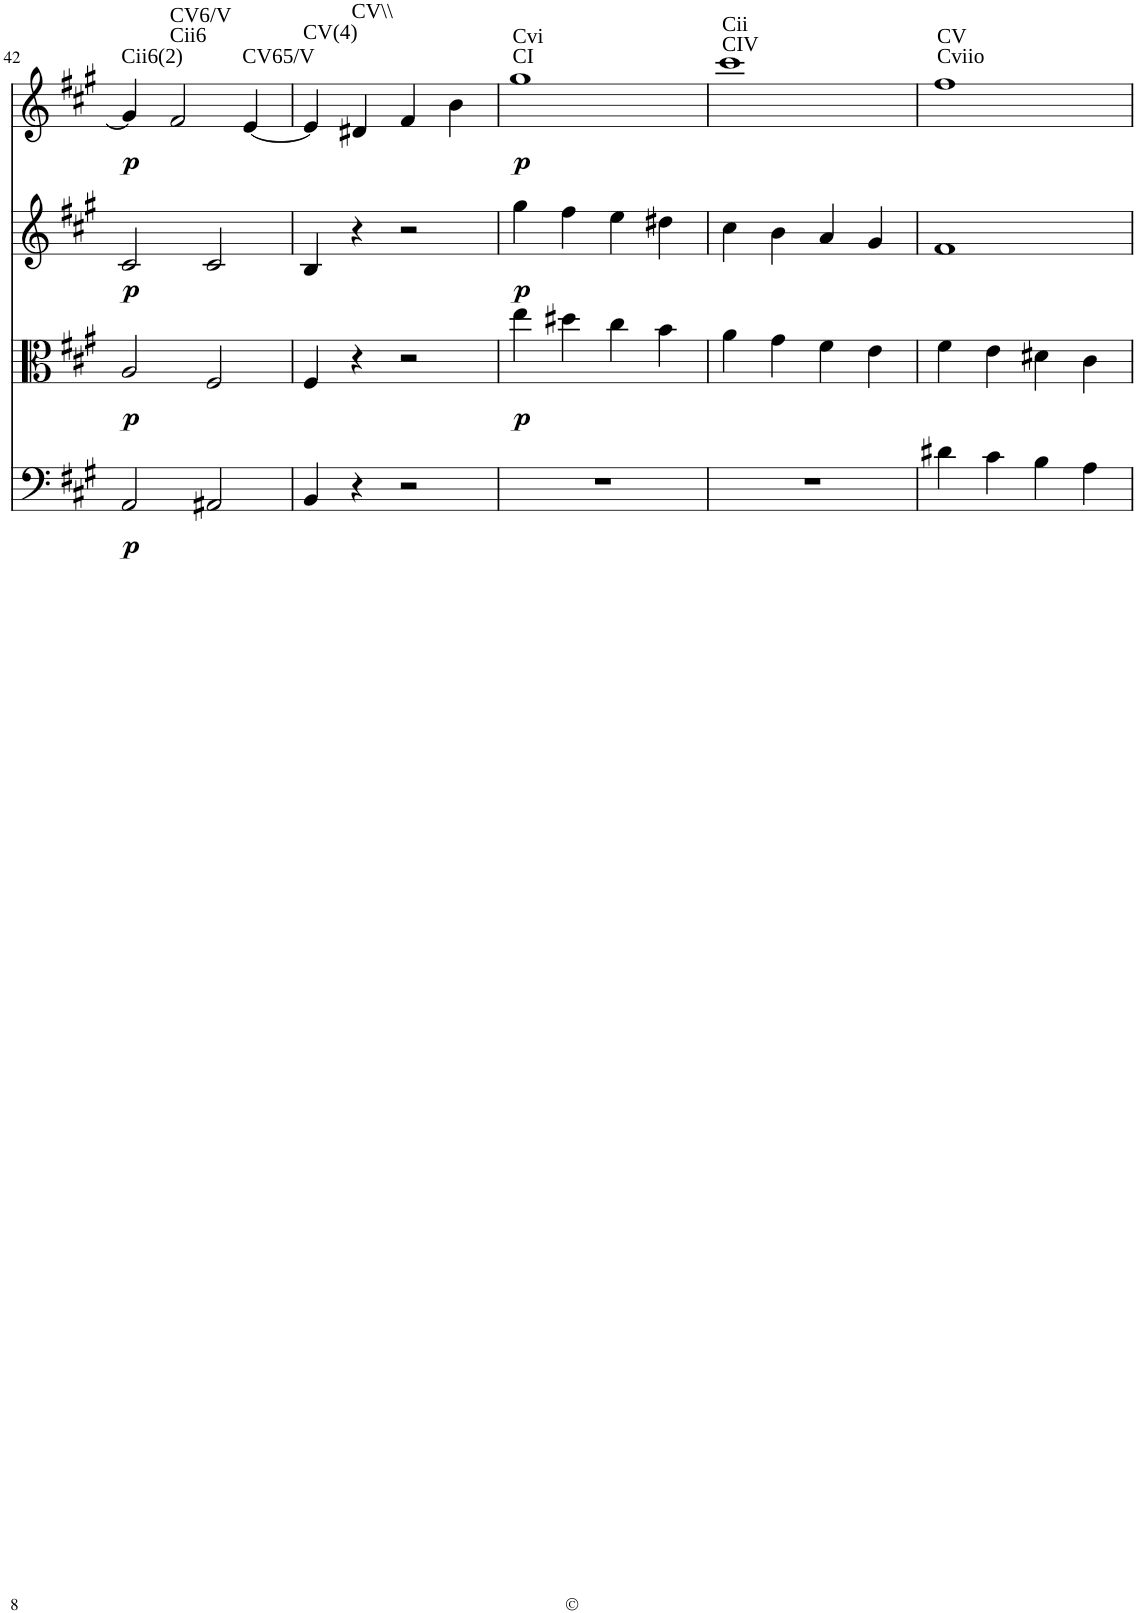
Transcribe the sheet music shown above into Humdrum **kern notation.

**kern	**dynam	**kern	**dynam	**kern	**dynam	**kern	**dynam
*part4	*part4	*part3	*part3	*part2	*part2	*part1	*part1
*staff4	*staff4	*staff3	*staff3	*staff2	*staff2	*staff1	*staff1
*I"Violoncello	*	*I"Viola	*	*I"Violin 2	*	*I"Violin 1	*
*I'Vc	*	*I'Vla	*	*I'Vln	*	*I'Vln	*
!!LO:PB:g=z
*clefF4	*	*clefC3	*	*clefG2	*	*clefG2	*
*k[f#c#g#]	*	*k[f#c#g#]	*	*k[f#c#g#]	*	*k[f#c#g#]	*
*A:	*	*A:	*	*A:	*	*A:	*
*M2/2	*	*M2/2	*	*M2/2	*	*M2/2	*
*met(c|)	*	*met(c|)	*	*met(c|)	*	*met(c|)	*
=42	=42	=42	=42	=42	=42	=42	=42
!	!	!	!	!	!	!LO:TX:a:t=Cii6(2)	!
!	!LO:DY:b	!	!LO:DY:b	!	!LO:DY:b	!	!LO:DY:b
2AA/	p	2A/	p	2c#/	p	4g#/]	p
!	!	!	!	!	!	!LO:TX:a:t=Cii6	!
!	!	!	!	!	!	!LO:TX:a:t=CV6/V	!
.	.	.	.	.	.	2f#/	.
2AA#X/	.	2F#/	.	2c#/	.	.	.
!	!	!	!	!	!	!LO:TX:a:t=CV65/V	!
.	.	.	.	.	.	[4e/	.
=43	=43	=43	=43	=43	=43	=43	=43
!	!	!	!	!	!	!LO:TX:a:t=CV(4)	!
4BB/	.	4F#/	.	4B/	.	4e/]	.
!	!	!	!	!	!	!LO:TX:a:t=CV\\	!
4r	.	4r	.	4r	.	4d#X/	.
2r	.	2r	.	2r	.	4f#/	.
.	.	.	.	.	.	4b\	.
=44	=44	=44	=44	=44	=44	=44	=44
!	!	!	!	!	!	!LO:TX:a:t=CI	!
!	!	!	!	!	!	!LO:TX:a:t=Cvi	!
!	!	!	!LO:DY:b	!	!LO:DY:b	!	!LO:DY:b
1r	.	4ee\	p	4gg#\	p	1gg#	p
.	.	4dd#X\	.	4ff#\	.	.	.
.	.	4cc#\	.	4ee\	.	.	.
.	.	4b\	.	4dd#X\	.	.	.
=45	=45	=45	=45	=45	=45	=45	=45
!	!	!	!	!	!	!LO:TX:a:t=CIV	!
!	!	!	!	!	!	!LO:TX:a:t=Cii	!
1r	.	4a\	.	4cc#\	.	1ccc#	.
.	.	4g#\	.	4b\	.	.	.
.	.	4f#\	.	4a/	.	.	.
.	.	4e\	.	4g#/	.	.	.
=46	=46	=46	=46	=46	=46	=46	=46
!	!	!	!	!	!	!LO:TX:a:t=Cviio	!
!	!	!	!	!	!	!LO:TX:a:t=CV	!
4d#X\	.	4f#\	.	1f#	.	1ff#	.
4c#\	.	4e\	.	.	.	.	.
4B\	.	4d#X\	.	.	.	.	.
4A\	.	4c#\	.	.	.	.	.
=	=	=	=	=	=	=	=
*-	*-	*-	*-	*-	*-	*-	*-
